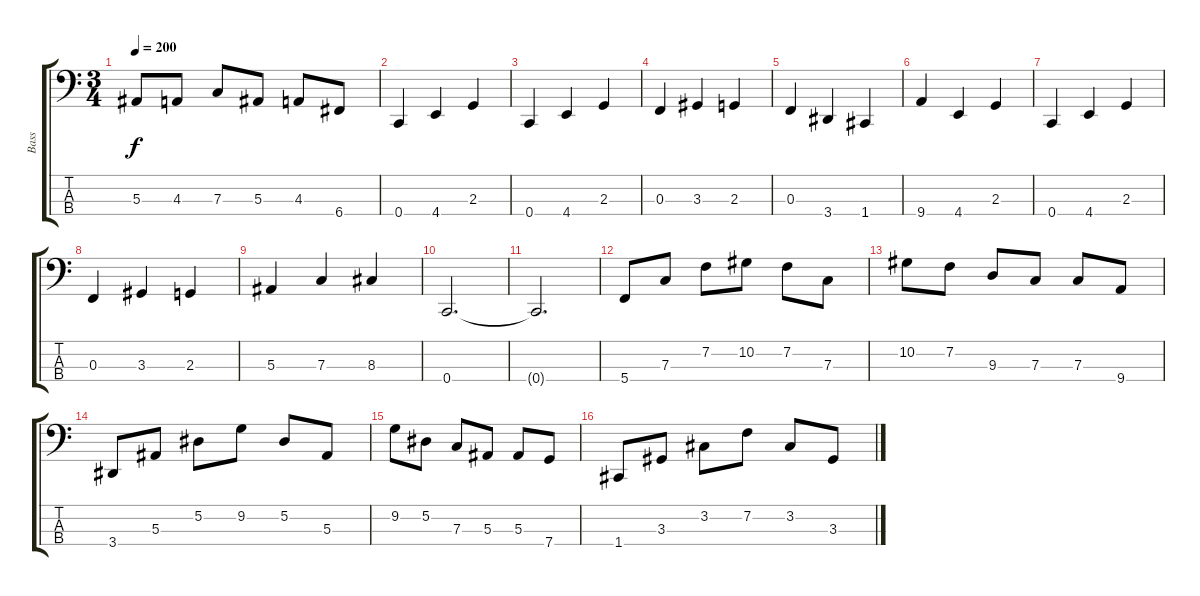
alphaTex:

\track ("Bass" "Bass") {instrument electricbassfinger}
\staff {score tabs}
\tuning (Eb2 Bb1 F1 C1) {hide}
\ts (3 4)
\tempo 200
\clef f4
\ks c
5.3.8{dy f} 4.3.8 7.3.8 5.3.8 4.3.8 6.4.8 |
0.4.4 4.4.4 2.3.4 |
0.4.4 4.4.4 2.3.4 |
0.3.4 3.3.4 2.3.4 |
0.3.4 3.4.4 1.4.4 |
9.4.4 4.4.4 2.3.4 |
0.4.4 4.4.4 2.3.4 |
0.3.4 3.3.4 2.3.4 |
5.3.4 7.3.4 8.3.4 |
0.4.2{d} |
0.4{t}.2{d} |
5.4.8 7.3.8 7.2.8 10.2.8 7.2.8 7.3.8 |
10.2.8 7.2.8 9.3.8 7.3.8 7.3.8 9.4.8 |
3.4.8 5.3.8 5.2.8 9.2.8 5.2.8 5.3.8 |
9.2.8 5.2.8 7.3.8 5.3.8 5.3.8 7.4.8 |
1.4.8 3.3.8 3.2.8 7.2.8 3.2.8 3.3.8
